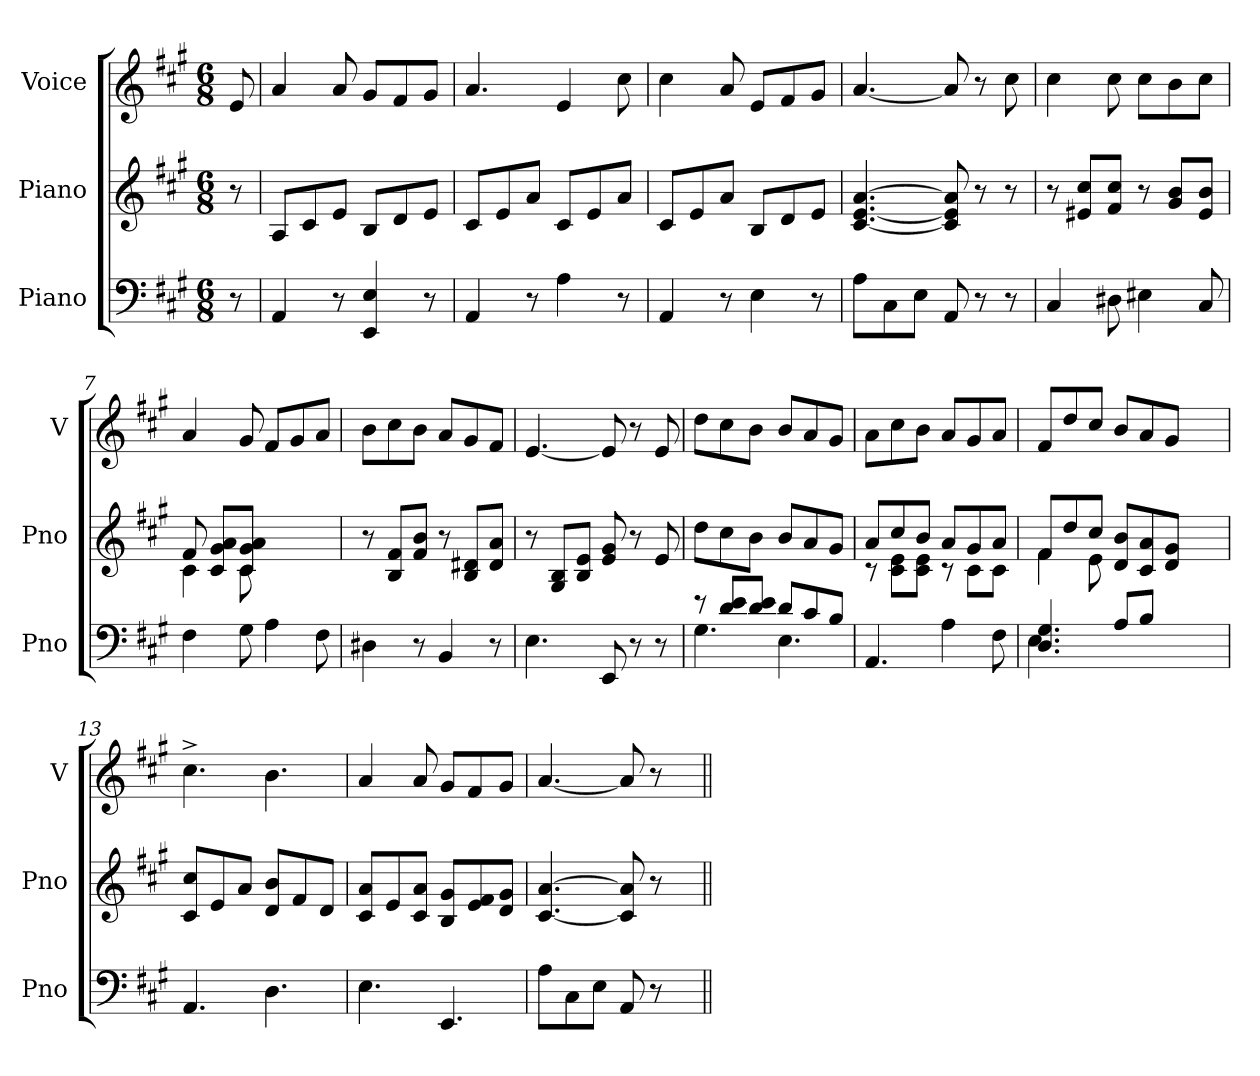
**kern	**kern	**kern
*part3	*part2	*part1
*staff3	*staff2	*staff1
*I"Piano	*I"Piano	*I"Voice
*I'Pno	*I'Pno	*I'V
*clefF4	*clefG2	*clefG2
*k[f#c#g#]	*k[f#c#g#]	*k[f#c#g#]
*M6/8	*M6/8	*M6/8
*MM112	*MM112	*MM112
=1	=1	=1
8r	8r	8e/
=2	=2	=2
4AA/	8A/L	4a/
.	8c#/	.
8r	8e/J	8a/
4EE/ 4E/	8B/L	8g#/L
.	8d/	8f#/
8r	8e/J	8g#/J
=3	=3	=3
4AA/	8c#/L	4.a/
.	8e/	.
8r	8a/J	.
4A\	8c#/L	4e/
.	8e/	.
8r	8a/J	8cc#\
=4	=4	=4
4AA/	8c#/L	4cc#\
.	8e/	.
8r	8a/J	8a/
4E\	8B/L	8e/L
.	8d/	8f#/
8r	8e/J	8g#/J
=5	=5	=5
8A\L	[4.c#/ [4.e/ [4.a/	[4.a/
8C#\	.	.
8E\J	.	.
8AA/	8c#/] 8e/] 8a/]	8a/]
8r	8r	8r
8r	8r	8cc#\
=6	=6	=6
4C#/	8r	4cc#\
.	8e#X/ 8cc#/L	.
8D#X\	8f#/ 8cc#/J	8cc#\
4E#X\	8r	8cc#\L
.	8g#/ 8b/L	8b\
8C#/	8e#/ 8b/J	8cc#\J
!!LO:LB:g=z
=7	=7	=7
*	*^	*
4F#\	8f#/	4c#\	4a/
.	8c#/ 8g#/ 8a/L	.	.
8G#\	8c#/ 8g#/ 8a/J	8c#\	8g#/
4A\	4.ryy	4.ryy	8f#/L
.	.	.	8g#/
8F#\	.	.	8a/J
*	*v	*v	*
=8	=8	=8
4D#X\	8r	8b\L
.	8B/ 8f#/L	8cc#\
8r	8f#/ 8b/J	8b\J
4BB/	8r	8a/L
.	8B/ 8d#X/L	8g#/
8r	8d#/ 8a/J	8f#/J
=9	=9	=9
4.E\	8r	[4.e/
.	8G#/ 8B/L	.
.	8B/ 8e/J	.
8EE/	8e/ 8g#/	8e/]
8r	8r	8r
8r	8e/	8e/
=10	=10	=10
*^	*	*
8r	4.G#\	8dd\L	8dd\L
8d/ 8e/L	.	8cc#\	8cc#\
8d/ 8e/J	.	8b\J	8b\J
8d/L	4.E\	8b/L	8b/L
8c#/	.	8a/	8a/
8B/J	.	8g#/J	8g#/J
*v	*v	*	*
=11	=11	=11
*	*^	*
4.AA/	8a/L	8r	8a\L
.	8cc#/	8c#\ 8e\L	8cc#\
.	8b/J	8c#\ 8e\J	8b\J
4A\	8a/L	8r	8a/L
.	8g#/	8c#\L	8g#/
8F#\	8a/J	8c#\J	8a/J
!!LO:LB:g=z
=12	=12	=12	=12
*^	*	*	*
4.D/ 4.G#/	4.E\	8f#/L	4f#\	8f#/L
.	.	8dd/	.	8dd/
.	.	8cc#/J	8e\	8cc#/J
8A/L	4.ryy	8d/ 8b/L	4.ryy	8b/L
8B/J	.	8c#/ 8a/	.	8a/
4.ryy	.	8d/ 8g#/J	.	8g#/J
.	4ryy	4ryy	4ryy	4ryy
*v	*v	*	*	*
*	*v	*v	*
=13	=13	=13
4.AA/	8c#/ 8cc#/L	4.cc#^\
.	8e/	.
.	8a/J	.
4.D\	8d/ 8b/L	4.b\
.	8f#/	.
.	8d/J	.
=14	=14	=14
4.E\	8c#/ 8a/L	4a/
.	8e/	.
.	8c#/ 8a/J	8a/
4.EE/	8B/ 8g#/L	8g#/L
.	8e/ 8f#/	8f#/
.	8d/ 8g#/J	8g#/J
=15	=15	=15
8A\L	[4.c#/ [4.a/	[4.a/
8C#\	.	.
8E\J	.	.
8AA/	8c#/] 8a/]	8a/]
8r	8r	8r
8ryy	8ryy	8ryy
=||	=||	=||
*-	*-	*-
